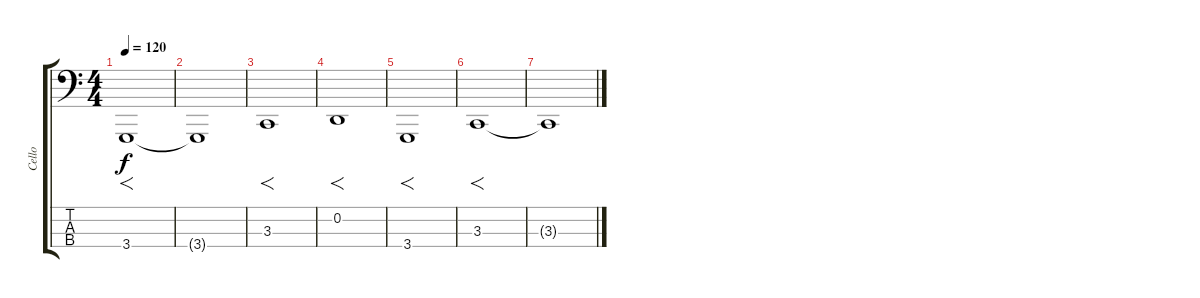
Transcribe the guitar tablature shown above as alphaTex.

\track ("Cello" "Cello") {instrument cello}
\staff {score tabs}
\tuning (G2 D2 A1 E1) {hide}
\ts (4 4)
\tempo 120
\clef f4
\ks c
3.4.1{f dy f} |
3.4{t}.1 |
3.3.1{f} |
0.2.1{f} |
3.4.1{f} |
3.3.1{f} |
3.3{t}.1
